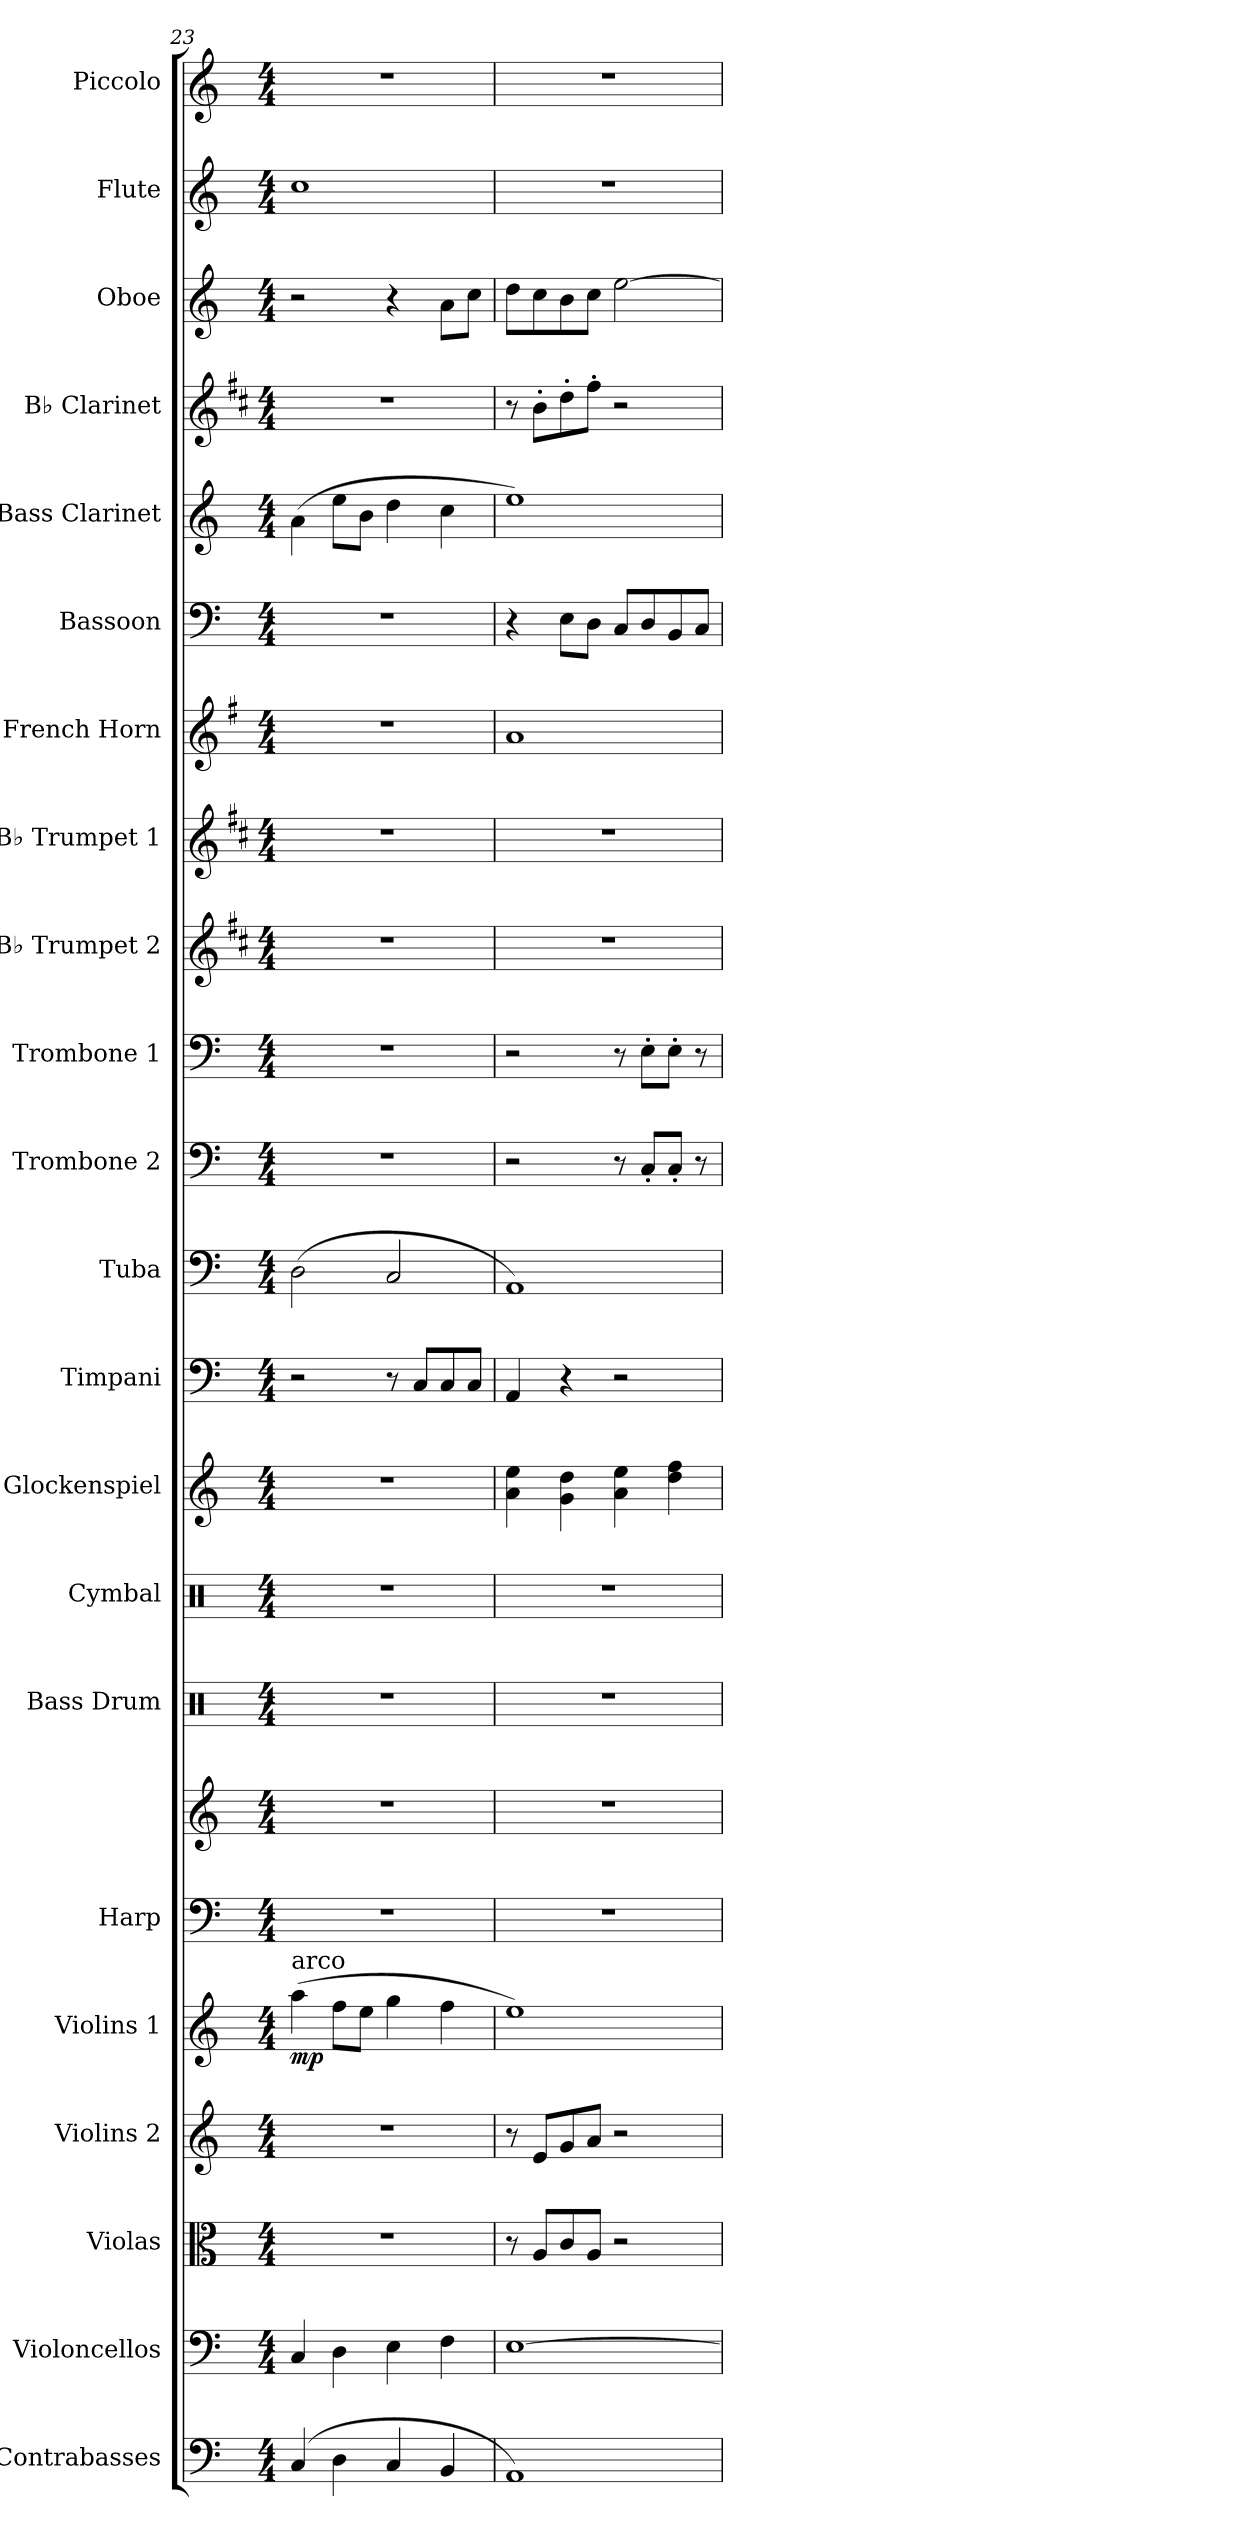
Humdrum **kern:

**kern	**kern	**kern	**kern	**kern	**dynam	**kern	**kern	**kern	**kern	**kern	**kern	**kern	**kern	**kern	**kern	**kern	**kern	**kern	**kern	**kern	**kern	**kern	**kern
*part22	*part21	*part20	*part19	*part18	*part18	*part17	*part17	*part16	*part15	*part14	*part13	*part12	*part11	*part10	*part9	*part8	*part7	*part6	*part5	*part4	*part3	*part2	*part1
*staff23	*staff22	*staff21	*staff20	*staff19	*staff19	*staff18	*staff17	*staff16	*staff15	*staff14	*staff13	*staff12	*staff11	*staff10	*staff9	*staff8	*staff7	*staff6	*staff5	*staff4	*staff3	*staff2	*staff1
*I"Contrabasses	*I"Violoncellos	*I"Violas	*I"Violins 2	*I"Violins 1	*	*I"Harp	*	*I"Bass Drum	*I"Cymbal	*I"Glockenspiel	*I"Timpani	*I"Tuba	*I"Trombone 2	*I"Trombone 1	*I"B♭ Trumpet 2	*I"B♭ Trumpet 1	*I"French Horn	*I"Bassoon	*I"Bass Clarinet	*I"B♭ Clarinet	*I"Oboe	*I"Flute	*I"Piccolo
*I'Cbs.	*I'Vcs.	*I'Vlas.	*I'Vlns. 2	*I'Vlns. 1	*	*I'Hrp.	*	*I'B. Dr.	*I'Cym.	*I'Glock.	*I'Timp.	*I'Tba.	*I'Tbn. 2	*I'Tbn. 1	*I'B♭ Tpt. 2	*I'B♭ Tpt. 1	*I'F Hn.	*I'Bsn.	*I'B. Cl.	*I'B♭ Cl.	*I'Ob.	*I'Fl.	*I'Picc.
*clefF4	*clefF4	*clefC3	*clefG2	*clefG2	*	*clefF4	*clefG2	*clefX	*clefX	*clefG2	*clefF4	*clefF4	*clefF4	*clefF4	*clefG2	*clefG2	*clefG2	*clefF4	*clefG2	*clefG2	*clefG2	*clefG2	*clefG2
*ITrd7c12	*	*	*	*	*	*	*	*	*	*ITrd-14c-24	*	*	*	*	*ITrd1c2	*ITrd1c2	*ITrd4c7	*	*ITrd8c14	*ITrd1c2	*	*	*ITrd-7c-12
*k[]	*k[]	*k[]	*k[]	*k[]	*	*k[]	*k[]	*k[]	*k[]	*k[]	*k[]	*k[]	*k[]	*k[]	*k[]	*k[]	*k[]	*k[]	*k[]	*k[]	*k[]	*k[]	*k[]
*M4/4	*M4/4	*M4/4	*M4/4	*M4/4	*	*M4/4	*M4/4	*M4/4	*M4/4	*M4/4	*M4/4	*M4/4	*M4/4	*M4/4	*M4/4	*M4/4	*M4/4	*M4/4	*M4/4	*M4/4	*M4/4	*M4/4	*M4/4
=23	=23	=23	=23	=23	=23	=23	=23	=23	=23	=23	=23	=23	=23	=23	=23	=23	=23	=23	=23	=23	=23	=23	=23
!	!	!	!	!LO:TX:a:t=arco	!	!	!	!	!	!	!	!	!	!	!	!	!	!	!	!	!	!	!
!	!	!	!	!	!LO:DY:b	!	!	!	!	!	!	!	!	!	!	!	!	!	!	!	!	!	!
(>4CC/	4C/	1r	1r	(>4aa\	mp	1r	1r	1r	1r	1r	2r	(>2D\	1r	1r	1r	1r	1r	1r	(>4A\	1r	2r	1cc	1r
4DD\	4D\	.	.	8ff\L	.	.	.	.	.	.	.	.	.	.	.	.	.	.	8e\L	.	.	.	.
.	.	.	.	8ee\J	.	.	.	.	.	.	.	.	.	.	.	.	.	.	8B\J	.	.	.	.
4CC/	4E\	.	.	4gg\	.	.	.	.	.	.	8r	2C/	.	.	.	.	.	.	4d\	.	4r	.	.
.	.	.	.	.	.	.	.	.	.	.	8C/L	.	.	.	.	.	.	.	.	.	.	.	.
4BBB/	4F\	.	.	4ff\	.	.	.	.	.	.	8C/	.	.	.	.	.	.	.	4c\	.	8a\L	.	.
.	.	.	.	.	.	.	.	.	.	.	8C/J	.	.	.	.	.	.	.	.	.	8cc\J	.	.
=24	=24	=24	=24	=24	=24	=24	=24	=24	=24	=24	=24	=24	=24	=24	=24	=24	=24	=24	=24	=24	=24	=24	=24
1AAA)	[1E	8r	8r	1ee)	.	1r	1r	1r	1r	4aaa\ 4eeee\	4AA/	1AA)	2r	2r	1r	1r	1d	4r	1e)	8r	8dd\L	1r	1r
.	.	8A/L	8e/L	.	.	.	.	.	.	.	.	.	.	.	.	.	.	.	.	8a'\L	8cc\	.	.
.	.	8c/	8g/	.	.	.	.	.	.	4ggg\ 4dddd\	4r	.	.	.	.	.	.	8E\L	.	8cc'\	8b\	.	.
.	.	8A/J	8a/J	.	.	.	.	.	.	.	.	.	.	.	.	.	.	8D\J	.	8ee'\J	8cc\J	.	.
.	.	2r	2r	.	.	.	.	.	.	4aaa\ 4eeee\	2r	.	8r	8r	.	.	.	8C/L	.	2r	[2ee\	.	.
.	.	.	.	.	.	.	.	.	.	.	.	.	8C'/L	8E'\L	.	.	.	8D/	.	.	.	.	.
.	.	.	.	.	.	.	.	.	.	4dddd\ 4ffff\	.	.	8C'/J	8E'\J	.	.	.	8BB/	.	.	.	.	.
.	.	.	.	.	.	.	.	.	.	.	.	.	8r	8r	.	.	.	8C/J	.	.	.	.	.
=	=	=	=	=	=	=	=	=	=	=	=	=	=	=	=	=	=	=	=	=	=	=	=
*-	*-	*-	*-	*-	*-	*-	*-	*-	*-	*-	*-	*-	*-	*-	*-	*-	*-	*-	*-	*-	*-	*-	*-
